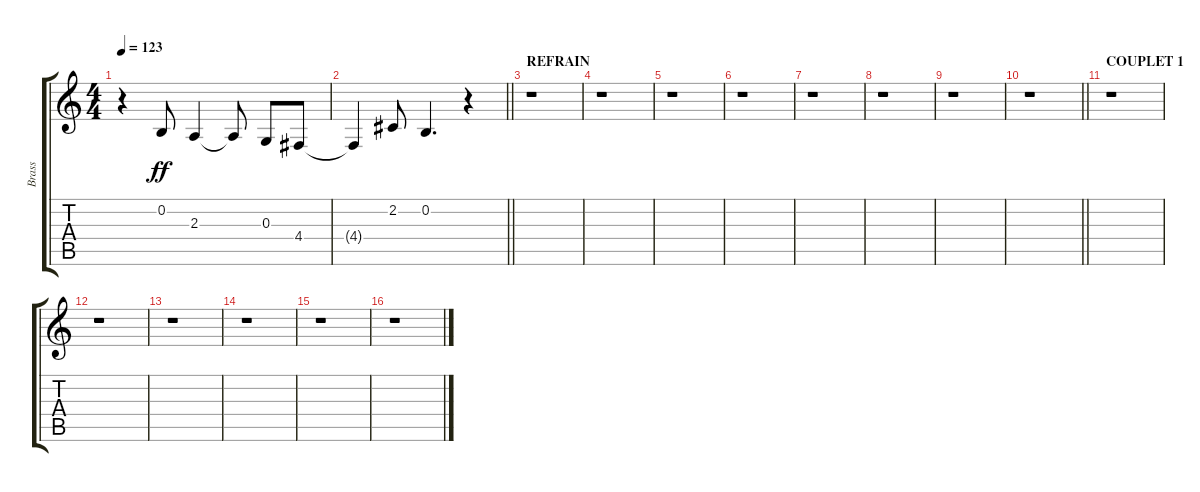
\track ("Brass" "Brass") {instrument trombone}
\staff {score tabs}
\tuning (E4 B3 G3 D3 A2 E2) {hide}
\ts (4 4)
\tempo 123
\clef g2
\ks c
r.4{dy ff} 0.2.8 2.3.4 2.3{t}.8 0.3.8 4.4.8 |
\barLineRight lightlight
4.4{t}.4 2.2.8 0.2.4{d} r.4 |
\section ("" "REFRAIN")
r.1 |
r.1 |
r.1 |
r.1 |
r.1 |
r.1 |
r.1 |
\barLineRight lightlight
r.1 |
\section ("" "COUPLET 1")
r.1 |
r.1 |
r.1 |
r.1 |
r.1 |
r.1
